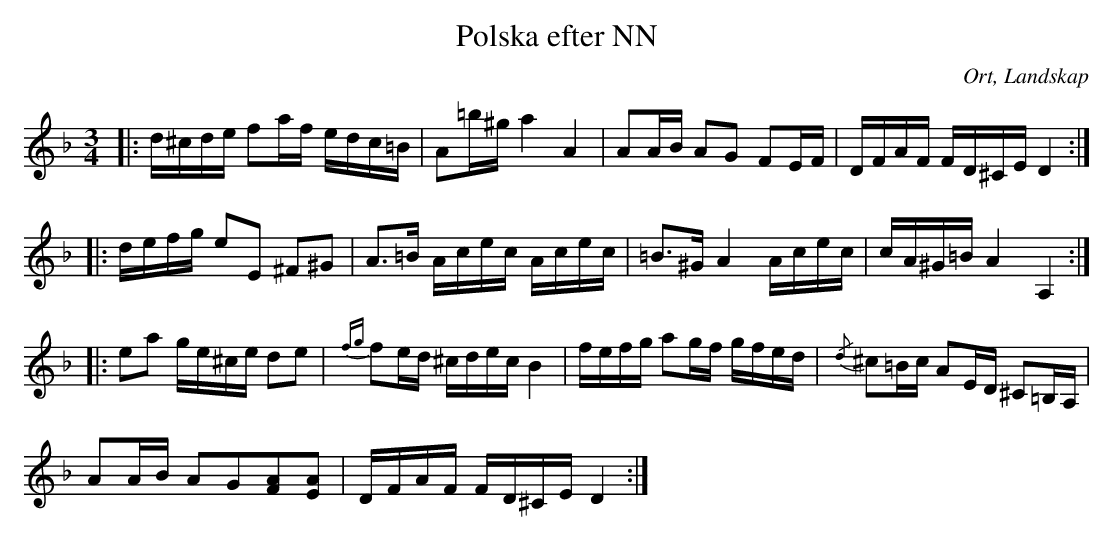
X:1
T:Polska efter NN
O:Ort, Landskap
M:3/4
L:1/16
K:Dm
|:d^cde f2af edc=B|A2=b^g a4 A4|A2AB A2G2 F2EF|DFAF FD^CE D4:|
|:defg e2E2 ^F2^G2|A2>=B2 Acec Acec|=B2>^G2 A4 Acec|cA^G=B A4 A,4:|
|:e2a2 ge^ce d2e2|{fg}f2ed ^cdec B4|fefg a2gf gfed|{/d}^c2=Bc A2ED ^C2=B,A,|
A2AB A2G2[F2A2][E2A2]|DFAF FD^CE D4:|
